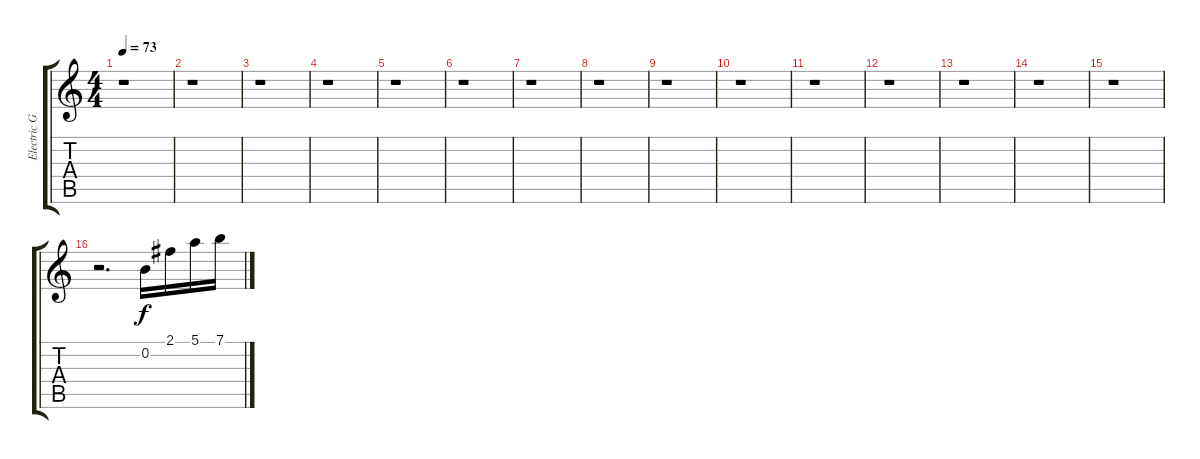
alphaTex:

\track ("Electric Guitar 2" "Electric G") {instrument distortionguitar}
\staff {score tabs}
\tuning (E4 B3 G3 D3 A2 E2) {hide}
\ts (4 4)
\tempo 73
\clef g2
\ks c
r.1{dy f} |
r.1 |
r.1 |
r.1 |
r.1 |
r.1 |
r.1 |
r.1 |
r.1 |
r.1 |
r.1 |
r.1 |
r.1 |
r.1 |
r.1 |
r.2{d} 0.2.16 2.1.16 5.1.16 7.1.16
